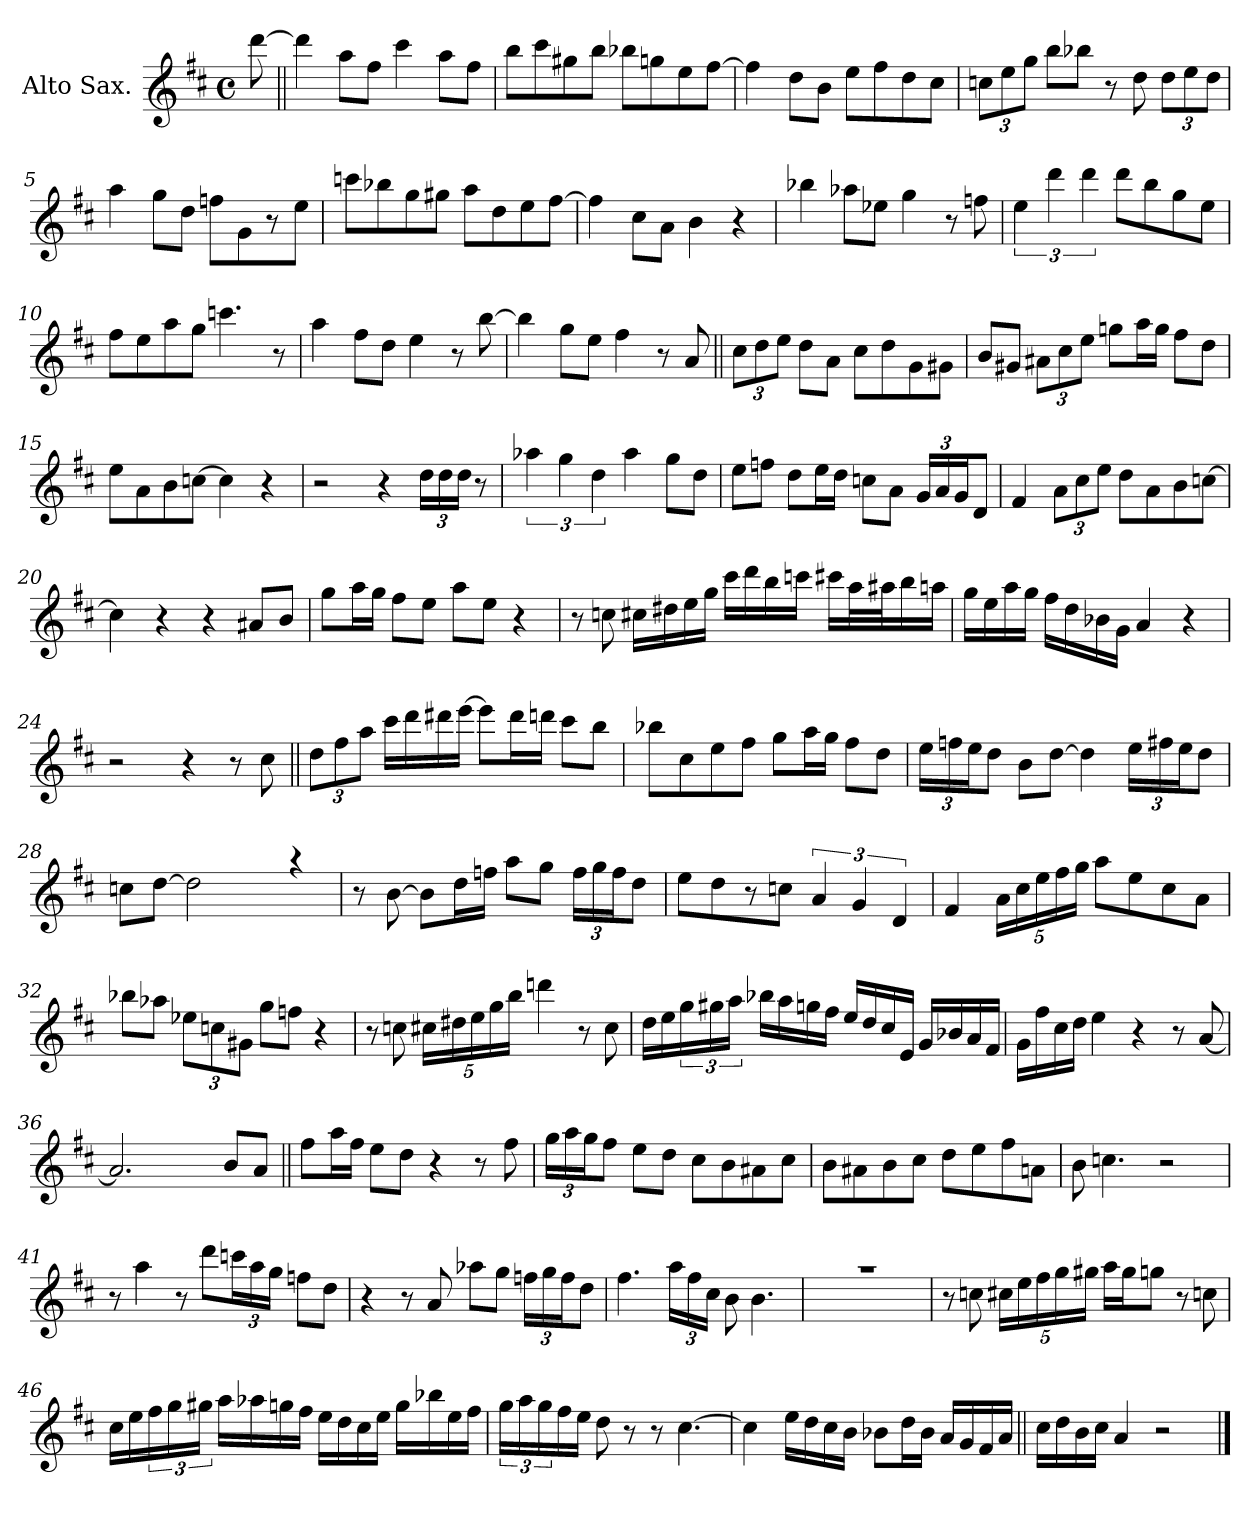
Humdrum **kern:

**kern
*part1
*staff1
*I"Alto Sax.
*I'Sax
*clefG2
*ITrd5c9
*k[b-]
*F:
*M4/4
*met(c)
*MM165
=
[8ff\
=1||
4ff\]
8cc\L
8a\J
4ee\
8cc\L
8a\J
=2
8dd\L
8ee\
8bn\
8dd\J
8dd-X\L
8b-X\
8g\
[8a\J
=3
4a\]
8f\L
8d\J
8g\L
8a\
8f\
8e\J
=4
12e-X\L
12g\
12b-\J
8dd\L
8dd-X\J
8r
8f\
12f\L
12g\
12f\J
!!LO:LB:g=z
=5
4cc\
8b-\L
8f\J
8a-X\L
8B-\
8r
8g\J
=6
8ee-X\L
8dd-X\
8b-\
8bn\J
8cc\L
8f\
8g\
[8a\J
=7
4a\]
8e\L
8c\J
4d\
4r
=8
4dd-X\
8cc-X\L
8g-X\J
4b-\
8r
8a-X\
!!LO:LB:g=z
=9
6g\
6ff\
6ff\
8ff\L
8dd\
8b-\
8g\J
=10
8a\L
8g\
8cc\
8b-\J
4.ee-X\
8r
=11
4cc\
8a\L
8f\J
4g\
8r
[8dd\
=12
4dd\]
8b-\L
8g\J
4a\
8r
8c/
!!LO:LB:g=z
=13||
12e\L
12f\
12g\J
8f\L
8c\J
8e\L
8f\
8B-\
8Bn\J
=14
8d/L
8Bn/J
12c#X\L
12e\
12g\J
8b-X\L
16cc\L
16b-\JJ
8a\L
8f\J
=15
8g\L
8c\
8d\
[8e-X\J
4e-\]
4r
=16
2r
4r
24f\LL
24f\
24f\JJ
8r
!!LO:LB:g=z
=17
6cc-X\
6b-\
6f\
4cc-\
8b-\L
8f\J
=18
8g\L
8a-X\J
8f\L
16g\L
16f\JJ
8e-X\L
8c\J
24B-/LL
24c/
24B-/J
8F/J
=19
4A/
12c\L
12e\
12g\J
8f\L
8c\
8d\
[8e-X\J
=20
4e-\]
4r
4r
8c#X/L
8d/J
!!LO:LB:g=z
=21
8b-\L
16cc\L
16b-\JJ
8a\L
8g\J
8cc\L
8g\J
4r
=22
8r
8e-X\
16en\LL
16f#X\
16g\
16b-\JJ
16ee\LL
16ff\
16dd\
16ee-X\JJ
16een\LL
32cc\L
32cc#X\J
16dd\
16ccn\JJ
=23
16b-\LL
16g\
16cc\
16b-\JJ
16a\LL
16f\
16d-X\
16B-\JJ
4c/
4r
=24
2r
4r
8r
8e\
!!LO:PB:g=z
=25||
12f\L
12a\
12cc\J
16ee\LL
16ff\
16ff#X\
[16gg\JJ
8gg\L]
16ff#\L
16ffn\JJ
8ee\L
8dd\J
=26
8dd-X\L
8e\
8g\
8a\J
8b-\L
16cc\L
16b-\JJ
8a\L
8f\J
=27
24g\LL
24a-X\
24g\J
8f\J
8d\L
[8f\J
4f\]
24g\LL
24an\
24g\J
8f\J
=28
*^
8e-X\L	4ryy
[<8f\J	.
2f\]	4ryy
.	4ryy
4raa	4ryy
*v	*v
!!LO:LB:g=z
=29
8r
[8d\
8d\L]
16f\L
16a-X\JJ
8cc\L
8b-\J
24a-\LL
24b-\
24a-\J
8f\J
=30
8g\L
8f\
8r
8e-X\J
6c/
6B-/
6F/
=31
4A/
20c\LL
20e\
20g\
20a\
20b-\JJ
8cc\L
8g\
8e\
8c\J
=32
8dd-X\L
8cc-X\J
12g-X\L
12e-X\
12Bn\J
8b-\L
8a-X\J
4r
!!LO:LB:g=z
=33
8r
8e-X\
20en\LL
20f#X\
20g\
20b-\
20dd\JJ
4ffn\
8r
8e\
=34
16f\LL
16g\
24b-\
24bn\
24cc\JJ
16dd-X\LL
16cc\
16b-X\
16a\JJ
16g/LL
16f/
16e/
16G/JJ
16B-/LL
16d-X/
16c/
16A/JJ
=35
16B-\LL
16a\
16e\
16f\JJ
4g\
4r
8r
[8c/
=36
*^
2.c/]	2ryy
.	2ryy
8d/L	.
8c/J	.
*v	*v
!!LO:LB:g=z
=37||
8a\L
16cc\L
16a\JJ
8g\L
8f\J
4r
8r
8a\
=38
24b-\LL
24cc\
24b-\J
8a\J
8g\L
8f\J
8e\L
8d\
8c#X\
8e\J
=39
8d\L
8c#X\
8d\
8e\J
8f\L
8g\
8a\
8cn\J
=40
8d\
4.e-X\
2r
!!LO:LB:g=z
=41
8r
4cc>\
8r
8ff\L
24ee-X\L
24cc\
24b-\JJ
8a-X\L
8f\J
=42
4r
8r
8c/
8cc-X\L
8b-\J
24a-X\LL
24b-\
24a-\J
8f\J
=43
4.a>\
24cc\LL
24a\
24e\JJ
8d\
4.d\
=44
*^
1raa	2ryy
.	2ryy
*v	*v
!!LO:LB:g=z
=45
8r
8e-X\
20en\LL
20g\
20a\
20b-\
20bn\JJ
16cc\LL
16b\J
8b-X\J
8r
8e-X\
=46
16e\LL
16g\
24a\
24b-\
24bn\JJ
16cc\LL
16cc-X\
16b-X\
16a\JJ
16g\LL
16f\
16e\
16g\JJ
16b-\LL
16dd-X\
16g\
16a\JJ
!!LO:LB:g=z
=47
24b-\LL
24cc\
24b-\
16a\
16g\JJ
8f\
8r
8r
[4.e\
=48
4e\]
16g\LL
16f\
16e\
16d\JJ
8d-X\L
16f\L
16d-\JJ
16c/LL
16B-/
16A/
16c/JJ
=49||
16e\LL
16f\
16d\
16e\JJ
4c/
2r
==
*-
